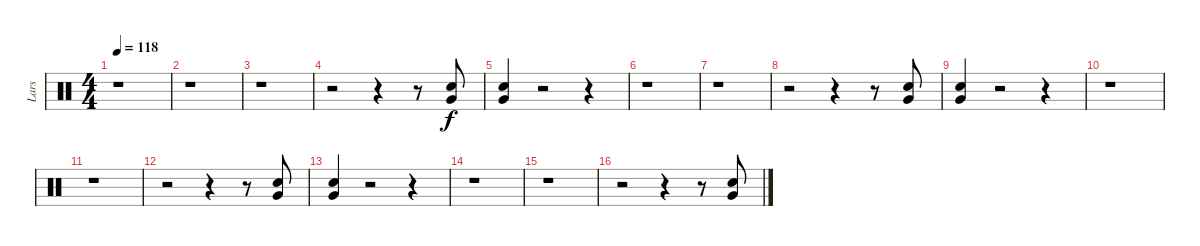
\track ("Lars" "Lars") {instrument percussion}
\staff {score}
\articulation defaults
\ts (4 4)
\tempo 118
\clef neutral
\ks c
r.1{dy f} |
r.1 |
r.1 |
r.2 r.4 r.8 ("Snare (hit) 2" "Very Low Tom (hit)").8 |
("Snare (hit) 2" "Very Low Tom (hit)").4 r.2 r.4 |
r.1 |
r.1 |
r.2 r.4 r.8 ("Snare (hit) 2" "Very Low Tom (hit)").8 |
("Snare (hit) 2" "Very Low Tom (hit)").4 r.2 r.4 |
r.1 |
r.1 |
r.2 r.4 r.8 ("Snare (hit) 2" "Very Low Tom (hit)").8 |
("Snare (hit) 2" "Very Low Tom (hit)").4 r.2 r.4 |
r.1 |
r.1 |
r.2 r.4 r.8 ("Snare (hit) 2" "Very Low Tom (hit)").8
